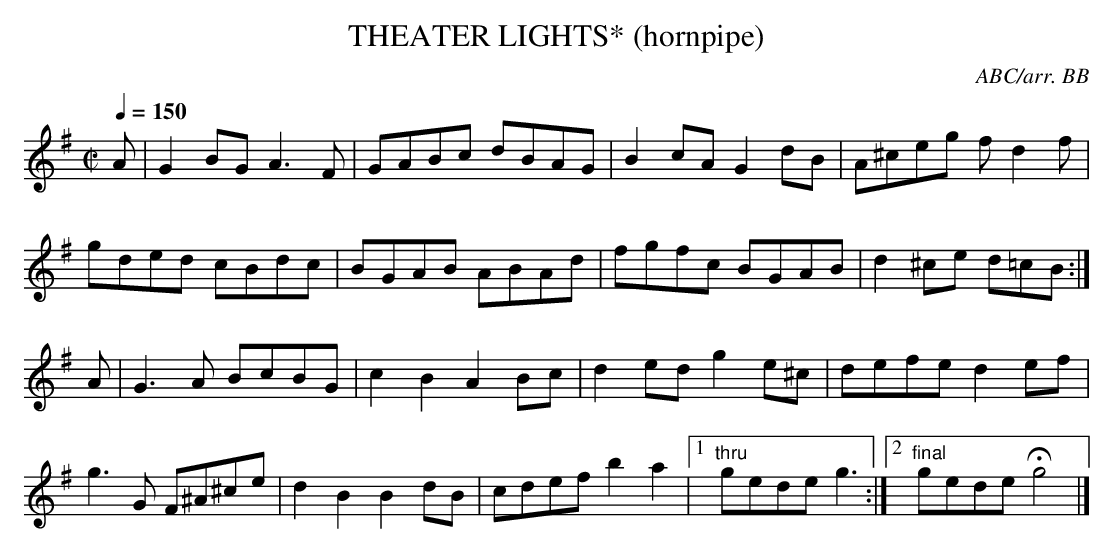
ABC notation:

X:1
T:THEATER LIGHTS* (hornpipe)
C:ABC/arr. BB
Y:"Straight Jig", "King"
Q:1/4=150
M:C|
L:1/8
K:G
A|G2BG A3F|GABc dBAG|B2cA G2dB|A^ceg fd2f |
gded cBdc|BGAB ABAd|fgfc BGAB|d2^ce d=cB :|
A|G3A BcBG|c2B2 A2Bc|d2ed g2e^c|defe d2ef |
g3G F^A^ce|d2B2 B2dB|cdef b2a2|1 "thru"gede g3 :|\
[2 "final"gede Hg4|]
